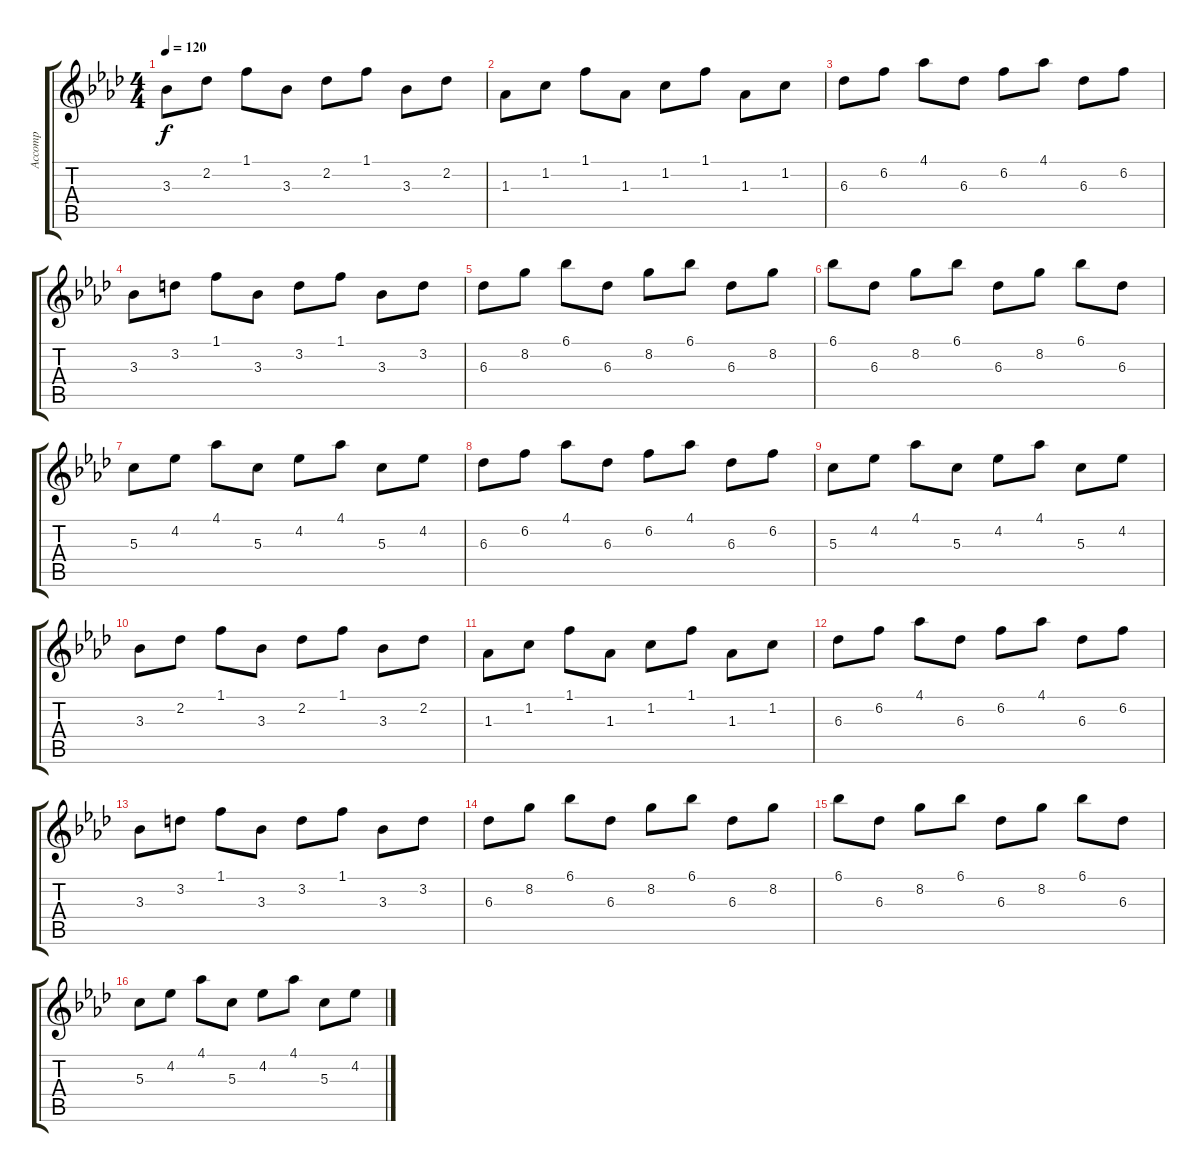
\track ("Accomp" "Accomp") {instrument clavinet}
\staff {score tabs}
\tuning (E5 B4 G4 D4 A3 E3) {hide}
\ts (4 4)
\tempo 120
\clef g2
\ks ab
3.3.8{dy f} 2.2.8 1.1.8 3.3.8 2.2.8 1.1.8 3.3.8 2.2.8 |
1.3.8 1.2.8 1.1.8 1.3.8 1.2.8 1.1.8 1.3.8 1.2.8 |
6.3.8 6.2.8 4.1.8 6.3.8 6.2.8 4.1.8 6.3.8 6.2.8 |
3.3.8 3.2.8 1.1.8 3.3.8 3.2.8 1.1.8 3.3.8 3.2.8 |
6.3.8 8.2.8 6.1.8 6.3.8 8.2.8 6.1.8 6.3.8 8.2.8 |
6.1.8 6.3.8 8.2.8 6.1.8 6.3.8 8.2.8 6.1.8 6.3.8 |
5.3.8 4.2.8 4.1.8 5.3.8 4.2.8 4.1.8 5.3.8 4.2.8 |
6.3.8 6.2.8 4.1.8 6.3.8 6.2.8 4.1.8 6.3.8 6.2.8 |
5.3.8 4.2.8 4.1.8 5.3.8 4.2.8 4.1.8 5.3.8 4.2.8 |
3.3.8 2.2.8 1.1.8 3.3.8 2.2.8 1.1.8 3.3.8 2.2.8 |
1.3.8 1.2.8 1.1.8 1.3.8 1.2.8 1.1.8 1.3.8 1.2.8 |
6.3.8 6.2.8 4.1.8 6.3.8 6.2.8 4.1.8 6.3.8 6.2.8 |
3.3.8 3.2.8 1.1.8 3.3.8 3.2.8 1.1.8 3.3.8 3.2.8 |
6.3.8{volume 0} 8.2.8 6.1.8 6.3.8 8.2.8 6.1.8 6.3.8 8.2.8 |
6.1.8 6.3.8 8.2.8 6.1.8 6.3.8 8.2.8 6.1.8 6.3.8 |
5.3.8 4.2.8 4.1.8 5.3.8 4.2.8 4.1.8 5.3.8 4.2.8
